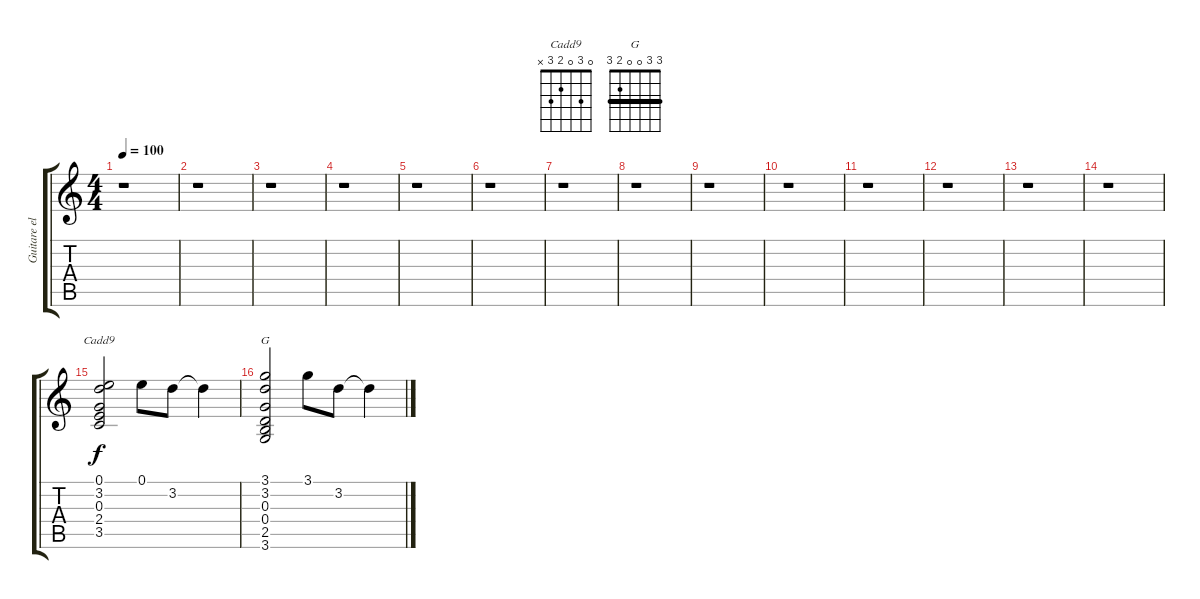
\track ("Guitare elec. (son clair)" "Guitare el") {instrument overdrivenguitar}
\staff {score tabs}
\tuning (E4 B3 G3 D3 A2 E2) {hide}
\chord ("Cadd9" 0 3 0 2 3 x)
\chord ("G" 3 3 0 0 2 3) {barre 3}
\ts (4 4)
\tempo 100
\clef g2
\ks c
r.1{dy f} |
r.1 |
r.1 |
r.1 |
r.1 |
r.1 |
r.1 |
r.1 |
r.1 |
r.1 |
r.1 |
r.1 |
r.1 |
r.1 |
(0.1 3.2 0.3 2.4 3.5).2{ch "Cadd9"} 0.1.8 3.2.8 3.2{t}.4 |
(3.1 3.2 0.3 0.4 2.5 3.6).2{ch "G"} 3.1.8 3.2.8 3.2{t}.4
